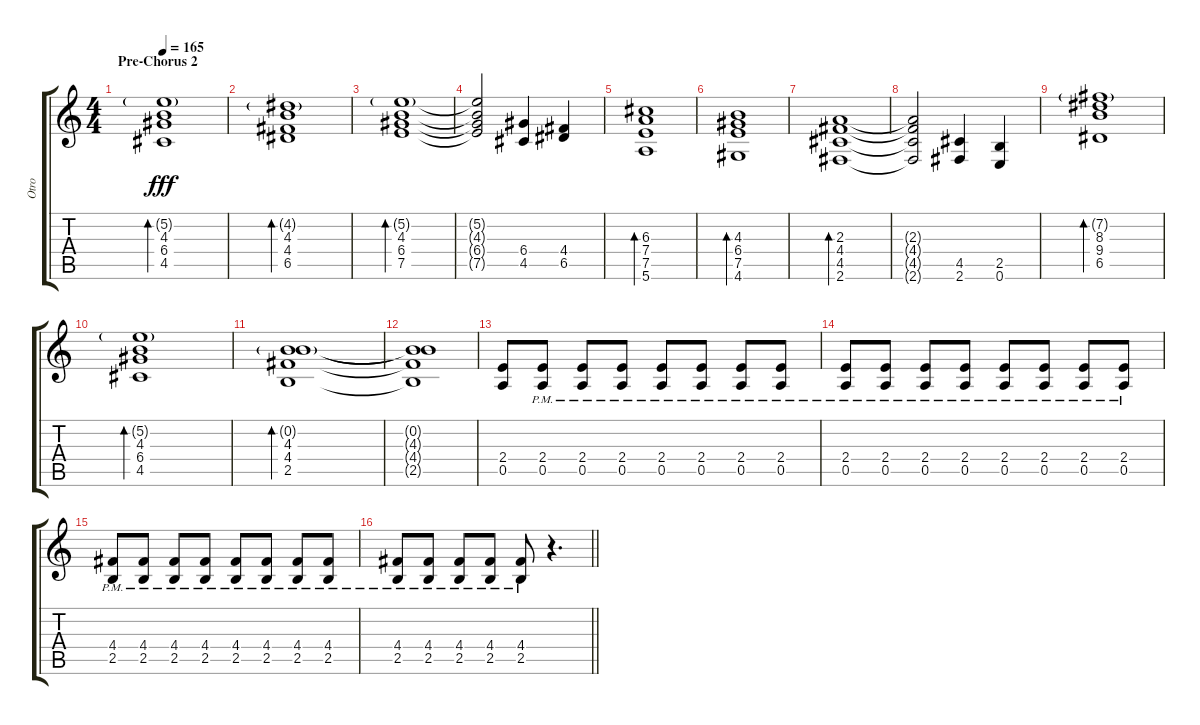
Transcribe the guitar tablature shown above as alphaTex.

\track ("Otro" "Otro") {instrument electricguitarclean}
\staff {score tabs}
\tuning (E4 B3 G3 D3 A2 E2) {hide}
\ts (4 4)
\section ("" "Pre-Chorus 2")
\tempo 165
\clef g2
\ks c
(5.2{g} 4.3 6.4 4.5).1{bd 60 dy fff} |
(4.2{g} 4.3 4.4 6.5).1{bd 60} |
(5.2{g} 4.3 6.4 7.5).1{bd 60} |
(5.2{t} 4.3{t} 6.4{t} 7.5{t}).2 (6.4 4.5).4 (4.4 6.5).4 |
(6.3 7.4 7.5 5.6).1{bd 60} |
(4.3 6.4 7.5 4.6).1{bd 60} |
(2.3 4.4 4.5 2.6).1{bd 60} |
(2.3{t} 4.4{t} 4.5{t} 2.6{t}).2 (4.5 2.6).4 (2.5 0.6).4 |
(7.2{g} 8.3 9.4 6.5).1{bd 60} |
(5.2{g} 4.3 6.4 4.5).1{bd 60} |
(0.2{g} 4.3 4.4 2.5).1{bd 60} |
(0.2{t} 4.3{t} 4.4{t} 2.5{t}).1 |
(2.4 0.5).8 (2.4{pm} 0.5{pm}).8 (2.4{pm} 0.5{pm}).8 (2.4{pm} 0.5{pm}).8 (2.4{pm} 0.5{pm}).8 (2.4{pm} 0.5{pm}).8 (2.4{pm} 0.5{pm}).8 (2.4{pm} 0.5{pm}).8 |
(2.4{pm} 0.5{pm}).8 (2.4{pm} 0.5{pm}).8 (2.4{pm} 0.5{pm}).8 (2.4{pm} 0.5{pm}).8 (2.4{pm} 0.5{pm}).8 (2.4{pm} 0.5{pm}).8 (2.4{pm} 0.5{pm}).8 (2.4{pm} 0.5{pm}).8 |
(4.4{pm} 2.5{pm}).8 (4.4{pm} 2.5{pm}).8 (4.4{pm} 2.5{pm}).8 (4.4{pm} 2.5{pm}).8 (4.4{pm} 2.5{pm}).8 (4.4{pm} 2.5{pm}).8 (4.4{pm} 2.5{pm}).8 (4.4{pm} 2.5{pm}).8 |
\barLineRight lightlight
(4.4{pm} 2.5{pm}).8 (4.4{pm} 2.5{pm}).8 (4.4{pm} 2.5{pm}).8 (4.4{pm} 2.5{pm}).8 (4.4{pm} 2.5{pm}).8 r.4{d}
